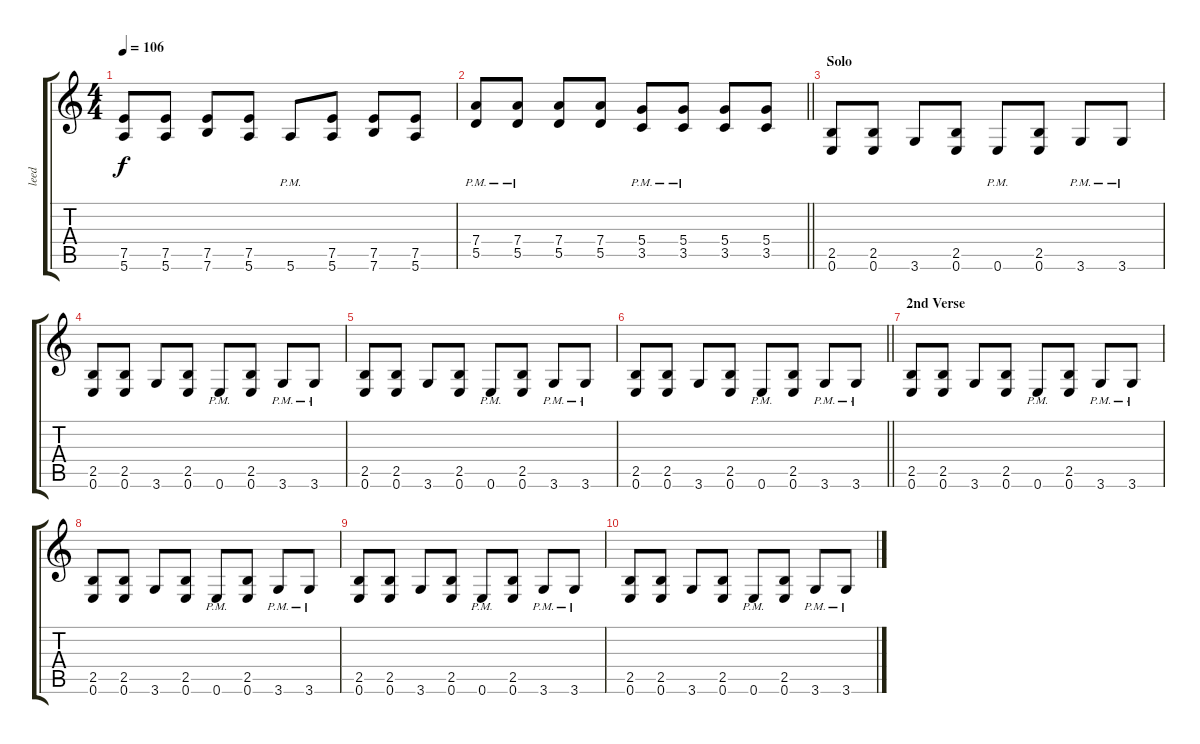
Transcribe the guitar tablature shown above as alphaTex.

\track ("leed" "leed") {instrument distortionguitar}
\staff {score tabs}
\tuning (E4 B3 G3 D3 A2 E2) {hide}
\ts (4 4)
\tempo 106
\clef g2
\ks c
(7.5 5.6).8{dy f} (7.5 5.6).8 (7.5 7.6).8 (7.5 5.6).8 5.6{pm}.8 (7.5 5.6).8 (7.5 7.6).8 (7.5 5.6).8 |
\barLineRight lightlight
(7.4{pm} 5.5{pm}).8 (7.4{pm} 5.5{pm}).8 (7.4 5.5).8 (7.4 5.5).8 (5.4{pm} 3.5{pm}).8 (5.4{pm} 3.5{pm}).8 (5.4 3.5).8 (5.4 3.5).8 |
\section ("" "Solo")
(2.5 0.6).8{volume 13} (2.5 0.6).8 3.6.8 (2.5 0.6).8 0.6{pm}.8 (2.5 0.6).8 3.6{pm}.8 3.6{pm}.8 |
(2.5 0.6).8{volume 11} (2.5 0.6).8 3.6.8 (2.5 0.6).8 0.6{pm}.8 (2.5 0.6).8 3.6{pm}.8 3.6{pm}.8 |
(2.5 0.6).8{volume 9} (2.5 0.6).8 3.6.8 (2.5 0.6).8 0.6{pm}.8 (2.5 0.6).8 3.6{pm}.8 3.6{pm}.8 |
\barLineRight lightlight
(2.5 0.6).8{volume 7} (2.5 0.6).8 3.6.8 (2.5 0.6).8 0.6{pm}.8 (2.5 0.6).8 3.6{pm}.8 3.6{pm}.8 |
\section ("" "2nd Verse")
(2.5 0.6).8{volume 5} (2.5 0.6).8 3.6.8 (2.5 0.6).8 0.6{pm}.8 (2.5 0.6).8 3.6{pm}.8 3.6{pm}.8 |
(2.5 0.6).8{volume 3} (2.5 0.6).8 3.6.8 (2.5 0.6).8 0.6{pm}.8 (2.5 0.6).8 3.6{pm}.8 3.6{pm}.8 |
(2.5 0.6).8{volume 2} (2.5 0.6).8 3.6.8 (2.5 0.6).8 0.6{pm}.8 (2.5 0.6).8 3.6{pm}.8 3.6{pm}.8 |
(2.5 0.6).8{volume 1} (2.5 0.6).8 3.6.8 (2.5 0.6).8 0.6{pm}.8 (2.5 0.6).8 3.6{pm}.8 3.6{pm}.8
